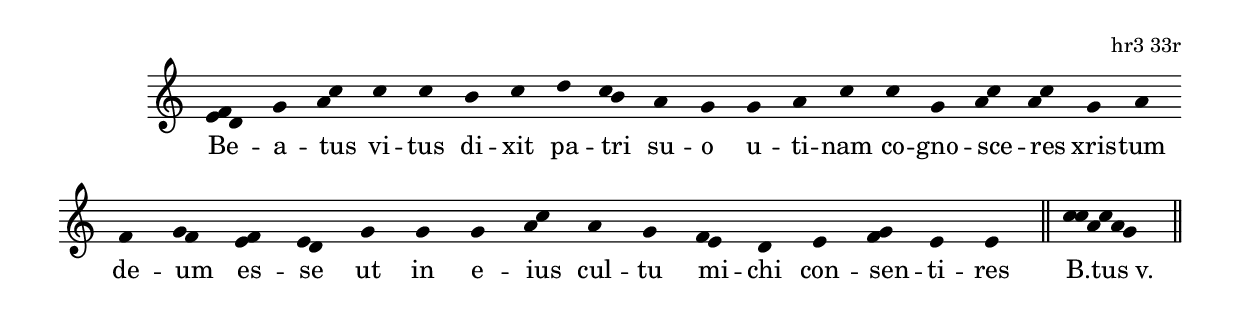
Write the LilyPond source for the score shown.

\version "2.19.32"

\include "../lib/synopsis.ily"

\score {
  \transpose c c' {
    \plainchant
    \melisma { e f d } g \melisma { a c' } \bar "" c' c' \bar ""
    b c' \bar "" d' \melisma { c' b } \bar "" a g \bar ""
    g a c' \bar "" c' g \melisma { a c' } \melisma { a c' } \bar ""
    g a \bar "" f \melisma { g f } \bar "" \melisma { e f } \melisma { e d } \bar ""
    g \bar "" g \bar "" g \melisma { a c' } \bar "" a g \bar ""
    \melisma { f e } d \bar "" e \melisma { f g } e e \bar "||"

    \melisma { c' c' a c' a g } \bar "||"
  }
  \addlyrics {
    Be -- a -- tus vi -- tus
    di -- xit pa -- tri su -- o
    u -- ti -- nam co -- gno -- sce -- res
    xris -- tum de -- um es -- se
    ut in e -- ius cul -- tu
    mi -- chi con -- sen -- ti -- res

    B.tus_v.
  }
  \header {
    fontes = "hr3 33r"
  }
}
